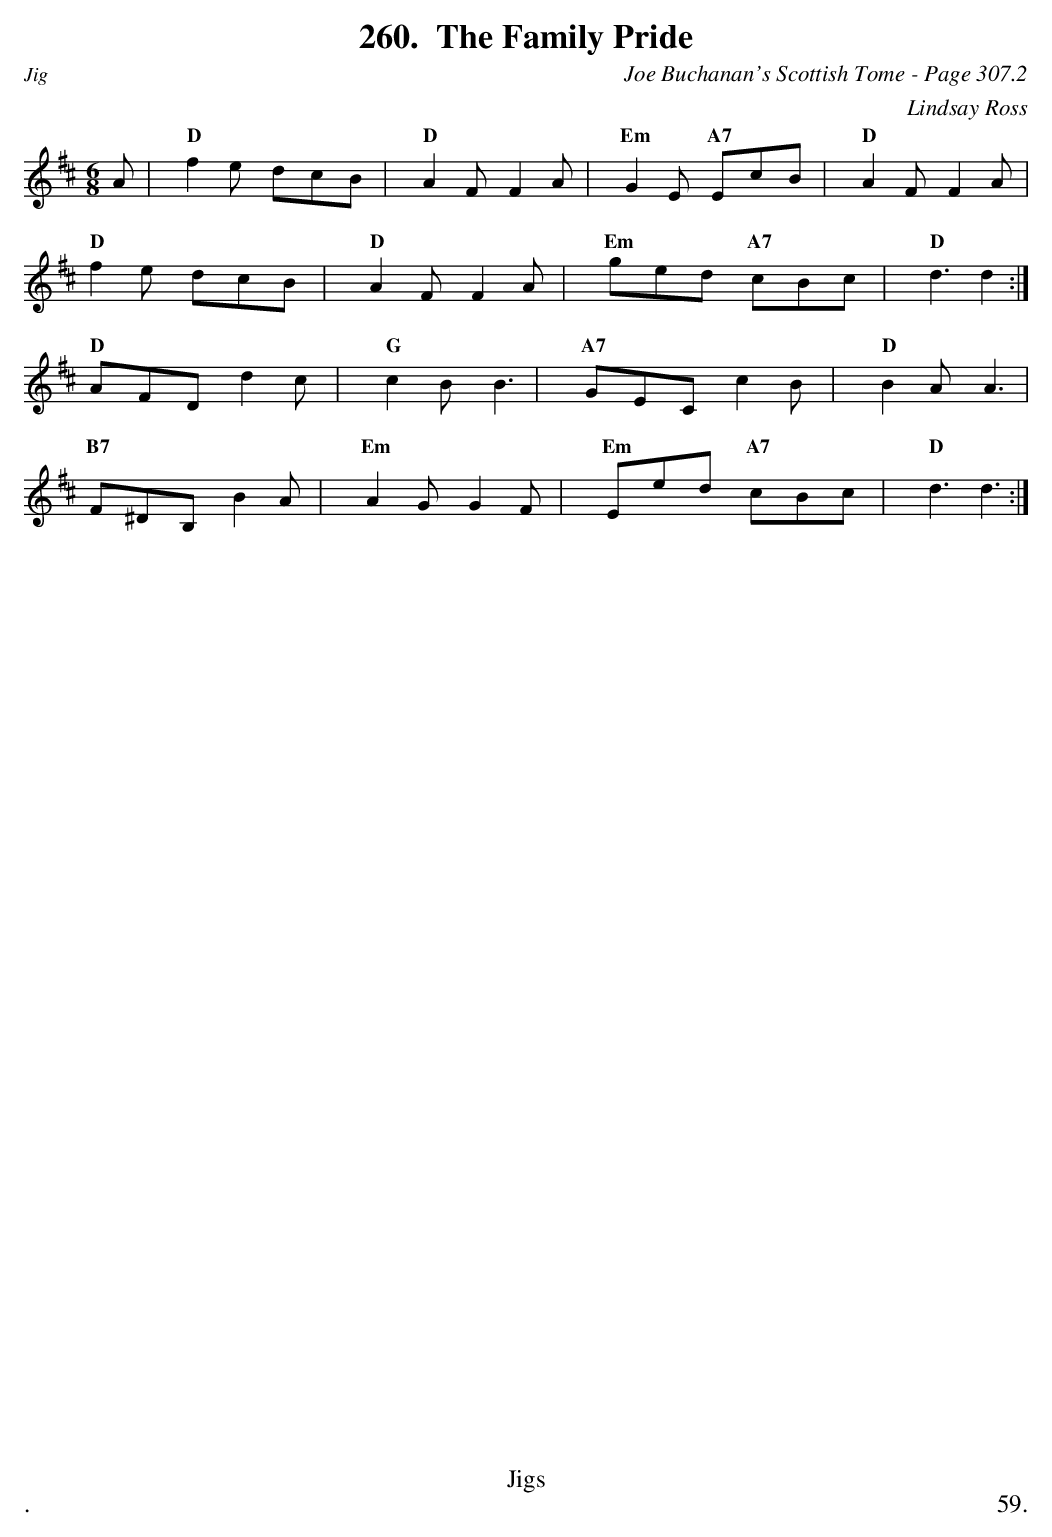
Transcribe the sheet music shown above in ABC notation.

X:1
T:Family Pride, The
C:Joe Buchanan's Scottish Tome - Page 307.2
C:Lindsay Ross
L:1/8
M:6/8
K:D
A |"D" f2 e dcB|"D" A2 F F2 A |"Em" G2 E "A7"EcB |"D" A2 F F2 A |
"D"f2 e dcB |"D" A2 F F2 A |"Em" ged "A7"cBc |"D"  d3 d2 :|
"D"AFD d2 c | "G"c2 B B3 | "A7"GEC c2 B |"D" B2 A A3 |
"B7" F^DB, B2 A | "Em"A2 G G2 F | "Em"Eed "A7"cBc | "D"d3 d3 :|
